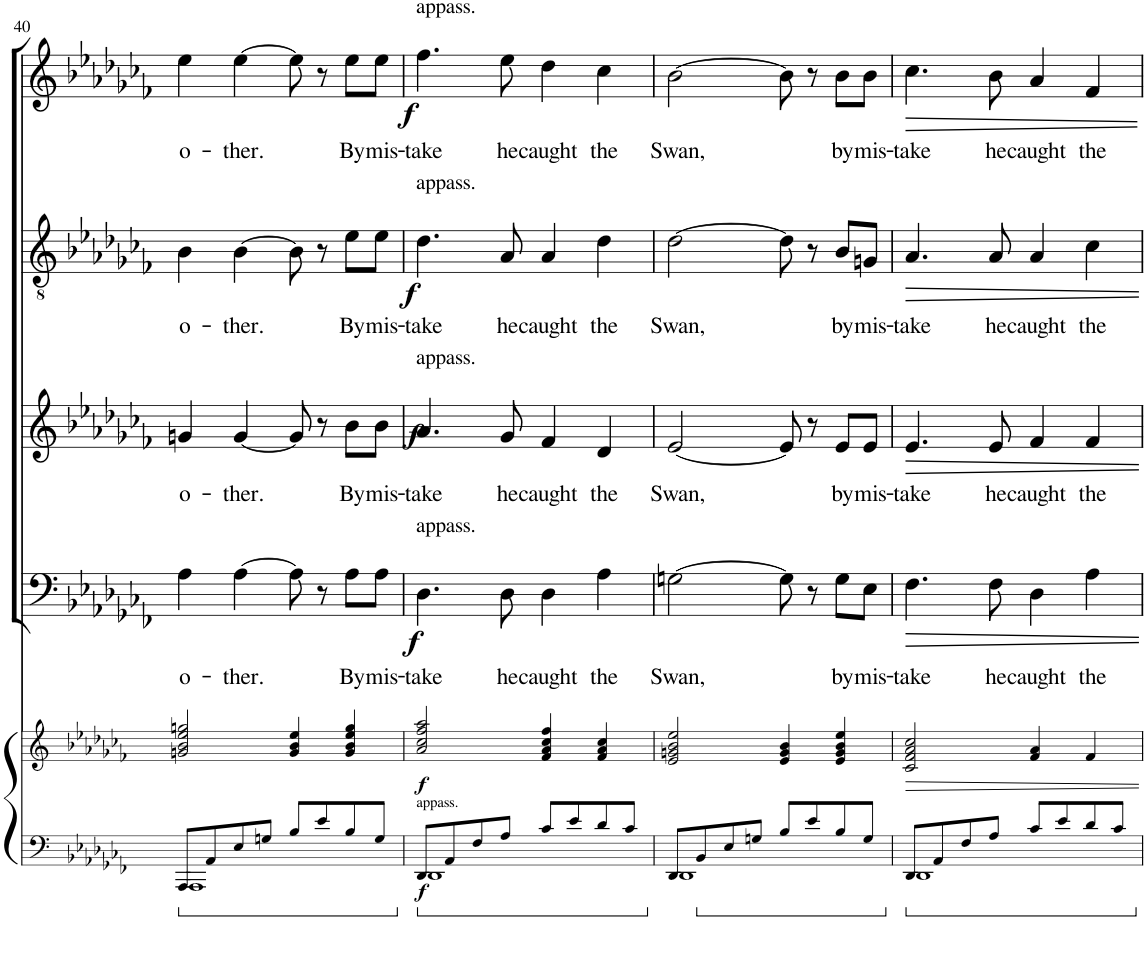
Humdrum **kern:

**kern	**dynam	**kern	**dynam	**kern	**text	**dynam	**kern	**text	**dynam	**kern	**text	**dynam	**kern	**text	**dynam
*part6	*part6	*part5	*part5	*part4	*part4	*part4	*part3	*part3	*part3	*part2	*part2	*part2	*part1	*part1	*part1
*staff6	*staff6	*staff5	*staff5	*staff4	*staff4	*staff4	*staff3	*staff3	*staff3	*staff2	*staff2	*staff2	*staff1	*staff1	*staff1
*I"Piano	*	*I"Piano	*	*I"Bassi	*	*	*I"Tenori	*	*	*I"Contralti	*	*	*I"Soprani	*	*
*I'Pno	*	*I'Pno	*	*	*	*	*	*	*	*	*	*	*	*	*
!!LO:PB:g=z
*clefF4	*	*clefG2	*	*clefF4	*	*	*clefG2	*	*	*clefGv2	*	*	*clefG2	*	*
*	*	*	*	*	*	*	*	*	*	*	*	*	*Trd1c2	*	*
*k[b-e-a-d-g-c-f-]	*	*k[b-e-a-d-g-c-f-]	*	*k[b-e-a-d-g-c-f-]	*	*	*k[b-e-a-d-g-c-f-]	*	*	*k[b-e-a-d-g-c-f-]	*	*	*k[b-e-a-d-g-c-f-]	*	*
*C-:	*	*C-:	*	*C-:	*	*	*C-:	*	*	*C-:	*	*	*C-:	*	*
*M4/4	*	*M4/4	*	*M4/4	*	*	*M4/4	*	*	*M4/4	*	*	*M4/4	*	*
*ped	*	*	*	*	*	*	*	*	*	*	*	*	*	*	*
=40	=40	=40	=40	=40	=40	=40	=40	=40	=40	=40	=40	=40	=40	=40	=40
*^	*	*	*	*	*	*	*	*	*	*	*	*	*	*	*
!	!	!	!	!	!	!LO:LY:b	!	!	!LO:LY:b	!	!	!LO:LY:b	!	!	!LO:LY:b	!
8AAA-/L	1AAA-	.	2gn/ 2b-/ 2ee-/ 2ggn/	.	4A-\	o-	.	4gn/	o-	.	4B-\	o-	.	4ee-\	o-	.
8AA-/	.	.	.	.	.	.	.	.	.	.	.	.	.	.	.	.
!	!	!	!	!	!	!LO:LY:b	!	!	!LO:LY:b	!	!	!LO:LY:b	!	!	!LO:LY:b	!
8E-/	.	.	.	.	[4A-\	-ther.	.	[4g/	-ther.	.	[4B-\	-ther.	.	[4ee-\	-ther.	.
8Gn/J	.	.	.	.	.	.	.	.	.	.	.	.	.	.	.	.
8B-/L	.	.	4g/ 4b-/ 4ee-/	.	8A-\]	.	.	8g/]	.	.	8B-\]	.	.	8ee-\]	.	.
8e-/	.	.	.	.	8r	.	.	8r	.	.	8r	.	.	8r	.	.
!	!	!	!	!	!	!LO:LY:b	!	!	!LO:LY:b	!	!	!LO:LY:b	!	!	!LO:LY:b	!
8B-/	.	.	4g/ 4b-/ 4ee-/ 4gg/	.	8A-\L	By	.	8b-\L	By	.	8e-\L	By	.	8ee-\L	By	.
!	!	!	!	!	!	!LO:LY:b	!	!	!LO:LY:b	!	!	!LO:LY:b	!	!	!LO:LY:b	!
8G/J	.	.	.	.	8A-\J	mis-	.	8b-\J	mis-	.	8e-\J	mis-	.	8ee-\J	mis-	.
=41	=41	=41	=41	=41	=41	=41	=41	=41	=41	=41	=41	=41	=41	=41	=41	=41
*Xped	*	*	*	*	*	*	*	*	*	*	*	*	*	*	*	*
*ped	*	*	*	*	*	*	*	*	*	*	*	*	*	*	*	*
!	!	!	!	!	!	!	!	!	!	!	!	!	!	!LO:TX:a:t=appass.	!	!
!	!	!	!	!	!	!	!	!	!	!	!LO:TX:a:t=appass.	!	!	!	!	!
!	!	!	!	!	!	!	!	!LO:TX:a:t=appass.	!	!	!	!	!	!	!	!
!	!	!	!	!	!LO:TX:a:t=appass.	!	!	!	!	!	!	!	!	!	!	!
!LO:TX:a:t=appass.	!	!	!	!	!	!	!	!	!	!	!	!	!	!	!	!
!	!	!LO:DY:b	!	!LO:DY:b	!	!LO:LY:b	!LO:DY:b	!	!LO:LY:b	!LO:DY:b	!	!LO:LY:b	!LO:DY:b	!	!LO:LY:b	!LO:DY:b
8DD-/L	1DD-	f	2a-/ 2cc-/ 2ff-/ 2aa-/	f	4.D-\	-take	f	4.a-/	-take	f	4.d-\	-take	f	4.ff-\	-take	f
8AA-/	.	.	.	.	.	.	.	.	.	.	.	.	.	.	.	.
8F-/	.	.	.	.	.	.	.	.	.	.	.	.	.	.	.	.
!	!	!	!	!	!	!LO:LY:b	!	!	!LO:LY:b	!	!	!LO:LY:b	!	!	!LO:LY:b	!
8A-/J	.	.	.	.	8D-\	he	.	8g-/	he	.	8A-/	he	.	8ee-\	he	.
!	!	!	!	!	!	!LO:LY:b	!	!	!LO:LY:b	!	!	!LO:LY:b	!	!	!LO:LY:b	!
8c-/L	.	.	4f-/ 4a-/ 4cc-/ 4ff-/	.	4D-\	caught	.	4f-/	caught	.	4A-/	caught	.	4dd-\	caught	.
8e-/	.	.	.	.	.	.	.	.	.	.	.	.	.	.	.	.
!	!	!	!	!	!	!LO:LY:b	!	!	!LO:LY:b	!	!	!LO:LY:b	!	!	!LO:LY:b	!
8d-/	.	.	4f-/ 4a-/ 4cc-/	.	4A-\	the	.	4d-/	the	.	4d-\	the	.	4cc-\	the	.
8c-/J	.	.	.	.	.	.	.	.	.	.	.	.	.	.	.	.
=42	=42	=42	=42	=42	=42	=42	=42	=42	=42	=42	=42	=42	=42	=42	=42	=42
*Xped	*	*	*	*	*	*	*	*	*	*	*	*	*	*	*	*
!	!	!	!	!	!	!LO:LY:b	!	!	!LO:LY:b	!	!	!LO:LY:b	!	!	!LO:LY:b	!
8DD-/L	1DD-	.	2e-/ 2gn/ 2b-/ 2ee-/	.	[2Gn\	Swan,	.	[2e-/	Swan,	.	[2d-\	Swan,	.	[2b-\	Swan,	.
*ped	*	*	*	*	*	*	*	*	*	*	*	*	*	*	*	*
8BB-/	.	.	.	.	.	.	.	.	.	.	.	.	.	.	.	.
8E-/	.	.	.	.	.	.	.	.	.	.	.	.	.	.	.	.
8Gn/J	.	.	.	.	.	.	.	.	.	.	.	.	.	.	.	.
8B-/L	.	.	4e-/ 4g/ 4b-/	.	8G\]	.	.	8e-/]	.	.	8d-\]	.	.	8b-\]	.	.
8e-/	.	.	.	.	8r	.	.	8r	.	.	8r	.	.	8r	.	.
!	!	!	!	!	!	!LO:LY:b	!	!	!LO:LY:b	!	!	!LO:LY:b	!	!	!LO:LY:b	!
8B-/	.	.	4e-/ 4g/ 4b-/ 4ee-/	.	8G\L	by	.	8e-/L	by	.	8B-/L	by	.	8b-\L	by	.
!	!	!	!	!	!	!LO:LY:b	!	!	!LO:LY:b	!	!	!LO:LY:b	!	!	!LO:LY:b	!
8G/J	.	.	.	.	8E-\J	mis-	.	8e-/J	mis-	.	8Gn/J	mis-	.	8b-\J	mis-	.
=43	=43	=43	=43	=43	=43	=43	=43	=43	=43	=43	=43	=43	=43	=43	=43	=43
*Xped	*	*	*	*	*	*	*	*	*	*	*	*	*	*	*	*
*ped	*	*	*	*	*	*	*	*	*	*	*	*	*	*	*	*
!	!	!	!	!	!	!LO:LY:b	!	!	!LO:LY:b	!	!	!LO:LY:b	!	!	!LO:LY:b	!
8DD-/L	1DD-	.	2c-/ 2f-/ 2a-/ 2cc-/	.	4.F-\	-take	.	4.e-/	-take	.	4.A-/	-take	.	4.cc-\	-take	.
8AA-/	.	.	.	.	.	.	.	.	.	.	.	.	.	.	.	.
8F-/	.	.	.	.	.	.	.	.	.	.	.	.	.	.	.	.
!	!	!	!	!	!	!LO:LY:b	!	!	!LO:LY:b	!	!	!LO:LY:b	!	!	!LO:LY:b	!
8A-/J	.	.	.	.	8F-\	he	.	8e-/	he	.	8A-/	he	.	8b-\	he	.
!	!	!	!	!	!	!LO:LY:b	!	!	!LO:LY:b	!	!	!LO:LY:b	!	!	!LO:LY:b	!
8c-/L	.	.	4f-/ 4a-/	.	4D-\	caught	.	4f-/	caught	.	4A-/	caught	.	4a-/	caught	.
8e-/	.	.	.	.	.	.	.	.	.	.	.	.	.	.	.	.
!	!	!	!	!	!	!LO:LY:b	!	!	!LO:LY:b	!	!	!LO:LY:b	!	!	!LO:LY:b	!
8d-/	.	.	4f-/	.	4A-\	the	.	4f-/	the	.	4c-\	the	.	4f-/	the	.
8c-/J	.	.	.	.	.	.	.	.	.	.	.	.	.	.	.	.
*v	*v	*	*	*	*	*	*	*	*	*	*	*	*	*	*	*
*Xped	*	*	*	*	*	*	*	*	*	*	*	*	*	*	*
=	=	=	=	=	=	=	=	=	=	=	=	=	=	=	=
*-	*-	*-	*-	*-	*-	*-	*-	*-	*-	*-	*-	*-	*-	*-	*-
